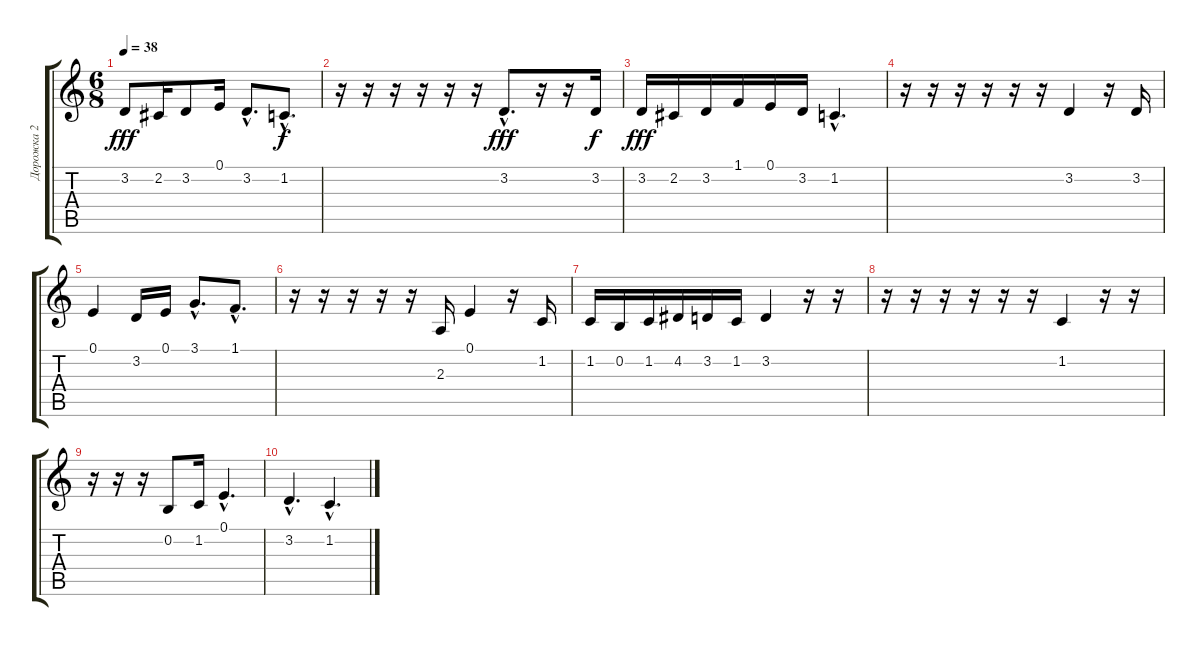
\track ("Дорожка 2" "Дорожка 2") {instrument violin}
\staff {score tabs}
\tuning (E4 B3 G3 D3 A2 E2) {hide}
\ts (6 8)
\tempo 38
\clef g2
\ks c
3.2.8{dy fff} 2.2.16 3.2.8 0.1.16 3.2{hac}.8{d} 1.2{hac}.8{d dy f} |
r.16 r.16 r.16 r.16 r.16 r.16 3.2{hac}.8{d dy fff} r.16 r.16 3.2.16{dy f} |
3.2.16{dy fff} 2.2.16 3.2.16 1.1.16 0.1.16 3.2.16 1.2{hac}.4{d} |
r.16 r.16 r.16 r.16 r.16 r.16 3.2.4 r.16 3.2.16 |
0.1.4 3.2.16 0.1.16 3.1{hac}.8{d} 1.1{hac}.8{d} |
r.16 r.16 r.16 r.16 r.16 2.3.16 0.1.4 r.16 1.2.16 |
1.2.16 0.2.16 1.2.16 4.2.16 3.2.16 1.2.16 3.2.4 r.16 r.16 |
r.16 r.16 r.16 r.16 r.16 r.16 1.2.4 r.16 r.16 |
r.16 r.16 r.16 0.2.8 1.2.16 0.1{hac}.4{d} |
3.2{hac}.4{d} 1.2{hac}.4{d}
